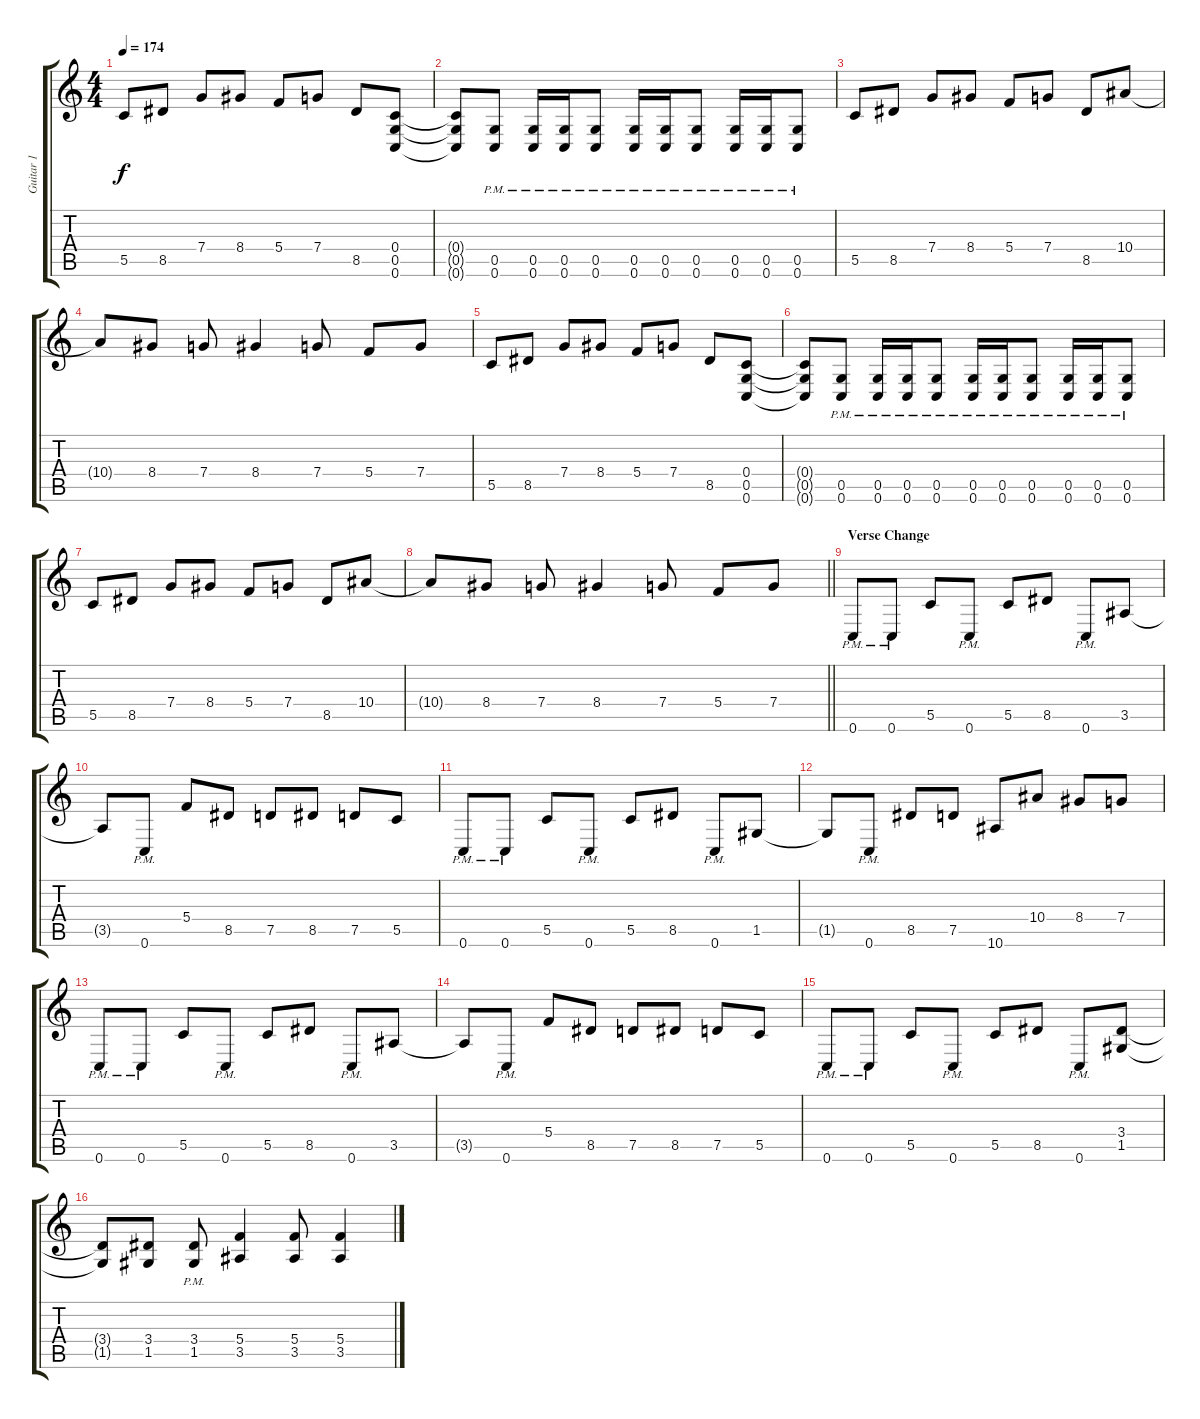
\track ("Guitar 1" "Guitar 1") {instrument distortionguitar}
\staff {score tabs}
\tuning (D4 A3 F3 C3 G2 C2) {hide}
\ts (4 4)
\tempo 174
\clef g2
\ks c
5.5.8{dy f} 8.5.8 7.4.8 8.4.8 5.4.8 7.4.8 8.5.8 (0.4 0.5 0.6).8 |
(0.4{t} 0.5{t} 0.6{t}).8 (0.5{pm} 0.6{pm}).8 (0.5{pm} 0.6{pm}).16 (0.5{pm} 0.6{pm}).16 (0.5{pm} 0.6{pm}).8 (0.5{pm} 0.6{pm}).16 (0.5{pm} 0.6{pm}).16 (0.5{pm} 0.6{pm}).8 (0.5{pm} 0.6{pm}).16 (0.5{pm} 0.6{pm}).16 (0.5{pm} 0.6{pm}).8 |
5.5.8 8.5.8 7.4.8 8.4.8 5.4.8 7.4.8 8.5.8 10.4.8 |
10.4{t}.8 8.4.8 7.4.8 8.4.4 7.4.8 5.4.8 7.4.8 |
5.5.8 8.5.8 7.4.8 8.4.8 5.4.8 7.4.8 8.5.8 (0.4 0.5 0.6).8 |
(0.4{t} 0.5{t} 0.6{t}).8 (0.5{pm} 0.6{pm}).8 (0.5{pm} 0.6{pm}).16 (0.5{pm} 0.6{pm}).16 (0.5{pm} 0.6{pm}).8 (0.5{pm} 0.6{pm}).16 (0.5{pm} 0.6{pm}).16 (0.5{pm} 0.6{pm}).8 (0.5{pm} 0.6{pm}).16 (0.5{pm} 0.6{pm}).16 (0.5{pm} 0.6{pm}).8 |
5.5.8 8.5.8 7.4.8 8.4.8 5.4.8 7.4.8 8.5.8 10.4.8 |
\barLineRight lightlight
10.4{t}.8 8.4.8 7.4.8 8.4.4 7.4.8 5.4.8 7.4.8 |
\section ("" "Verse Change")
0.6{pm}.8 0.6{pm}.8 5.5.8 0.6{pm}.8 5.5.8 8.5.8 0.6{pm}.8 3.5.8 |
3.5{t}.8 0.6{pm}.8 5.4.8 8.5.8 7.5.8 8.5.8 7.5.8 5.5.8 |
0.6{pm}.8 0.6{pm}.8 5.5.8 0.6{pm}.8 5.5.8 8.5.8 0.6{pm}.8 1.5.8 |
1.5{t}.8 0.6{pm}.8 8.5.8 7.5.8 10.6.8 10.4.8 8.4.8 7.4.8 |
0.6{pm}.8 0.6{pm}.8 5.5.8 0.6{pm}.8 5.5.8 8.5.8 0.6{pm}.8 3.5.8 |
3.5{t}.8 0.6{pm}.8 5.4.8 8.5.8 7.5.8 8.5.8 7.5.8 5.5.8 |
0.6{pm}.8 0.6{pm}.8 5.5.8 0.6{pm}.8 5.5.8 8.5.8 0.6{pm}.8 (3.4 1.5).8 |
(3.4{t} 1.5{t}).8 (3.4 1.5).8 (3.4{pm} 1.5{pm}).8 (5.4 3.5).4 (5.4 3.5).8 (5.4 3.5).4
